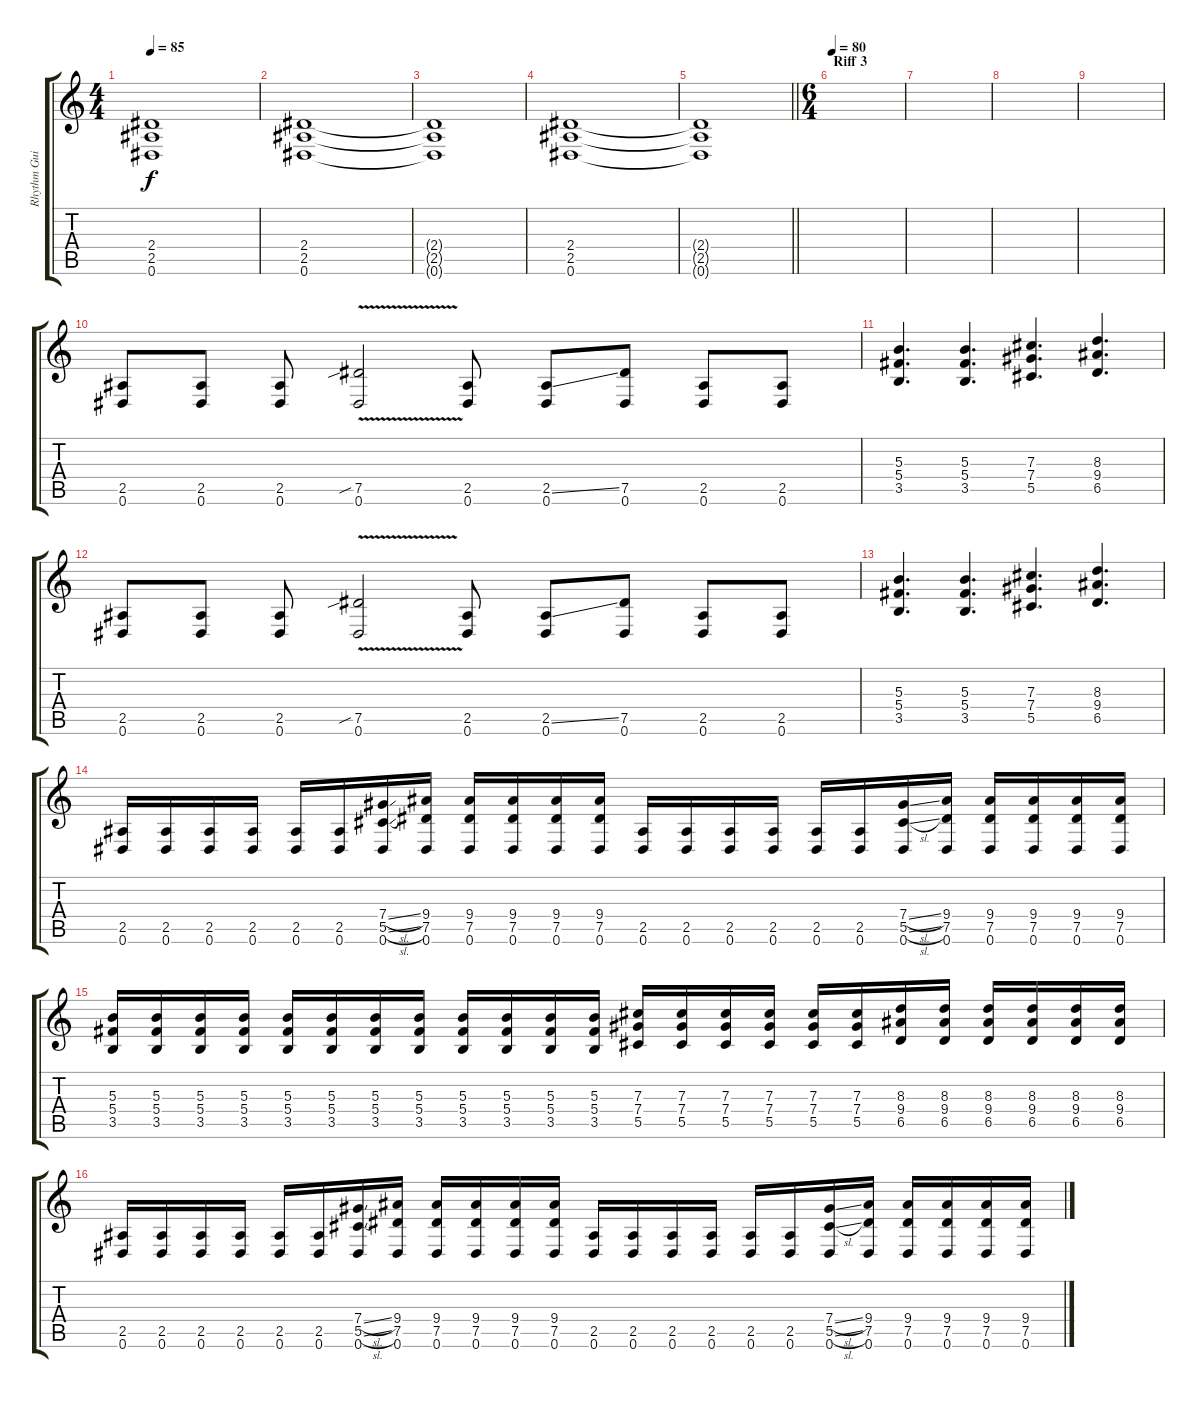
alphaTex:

\track ("Rhythm Guitar" "Rhythm Gui") {instrument distortionguitar bank 255}
\staff {score tabs}
\tuning (Eb4 Bb3 Gb3 Db3 Ab2 Eb2) {hide}
\ts (4 4)
\tempo 85
\clef g2
\ks c
(2.4{t} 2.5{t} 0.6{t}).1{dy f} |
(2.4 2.5 0.6).1 |
(2.4{t} 2.5{t} 0.6{t}).1 |
(2.4 2.5 0.6).1 |
\barLineRight lightlight
(2.4{t} 2.5{t} 0.6{t}).1 |
\ts (6 4)
\section ("" "Riff 3")
\tempo 80
|
|
|
|
(2.5 0.6).8 (2.5 0.6).8 (2.5 0.6).8 (7.5{v sib} 0.6).2 (2.5 0.6).8 (2.5{ss} 0.6).8 (7.5 0.6).8 (2.5 0.6).8 (2.5 0.6).8 |
(5.3 5.4 3.5).4{d} (5.3 5.4 3.5).4{d} (7.3 7.4 5.5).4{d} (8.3 9.4 6.5).4{d} |
(2.5 0.6).8 (2.5 0.6).8 (2.5 0.6).8 (7.5{v sib} 0.6).2 (2.5 0.6).8 (2.5{ss} 0.6).8 (7.5 0.6).8 (2.5 0.6).8 (2.5 0.6).8 |
(5.3 5.4 3.5).4{d} (5.3 5.4 3.5).4{d} (7.3 7.4 5.5).4{d} (8.3 9.4 6.5).4{d} |
(2.5 0.6).16 (2.5 0.6).16 (2.5 0.6).16 (2.5 0.6).16 (2.5 0.6).16 (2.5 0.6).16 (7.4{sl} 5.5{sl} 0.6).16 (9.4 7.5 0.6).16 (9.4 7.5 0.6).16 (9.4 7.5 0.6).16 (9.4 7.5 0.6).16 (9.4 7.5 0.6).16 (2.5 0.6).16 (2.5 0.6).16 (2.5 0.6).16 (2.5 0.6).16 (2.5 0.6).16 (2.5 0.6).16 (7.4{sl} 5.5{sl} 0.6).16 (9.4 7.5 0.6).16 (9.4 7.5 0.6).16 (9.4 7.5 0.6).16 (9.4 7.5 0.6).16 (9.4 7.5 0.6).16 |
(5.3 5.4 3.5).16 (5.3 5.4 3.5).16 (5.3 5.4 3.5).16 (5.3 5.4 3.5).16 (5.3 5.4 3.5).16 (5.3 5.4 3.5).16 (5.3 5.4 3.5).16 (5.3 5.4 3.5).16 (5.3 5.4 3.5).16 (5.3 5.4 3.5).16 (5.3 5.4 3.5).16 (5.3 5.4 3.5).16 (7.3 7.4 5.5).16 (7.3 7.4 5.5).16 (7.3 7.4 5.5).16 (7.3 7.4 5.5).16 (7.3 7.4 5.5).16 (7.3 7.4 5.5).16 (8.3 9.4 6.5).16 (8.3 9.4 6.5).16 (8.3 9.4 6.5).16 (8.3 9.4 6.5).16 (8.3 9.4 6.5).16 (8.3 9.4 6.5).16 |
(2.5 0.6).16 (2.5 0.6).16 (2.5 0.6).16 (2.5 0.6).16 (2.5 0.6).16 (2.5 0.6).16 (7.4{sl} 5.5{sl} 0.6).16 (9.4 7.5 0.6).16 (9.4 7.5 0.6).16 (9.4 7.5 0.6).16 (9.4 7.5 0.6).16 (9.4 7.5 0.6).16 (2.5 0.6).16 (2.5 0.6).16 (2.5 0.6).16 (2.5 0.6).16 (2.5 0.6).16 (2.5 0.6).16 (7.4{sl} 5.5{sl} 0.6).16 (9.4 7.5 0.6).16 (9.4 7.5 0.6).16 (9.4 7.5 0.6).16 (9.4 7.5 0.6).16 (9.4 7.5 0.6).16
